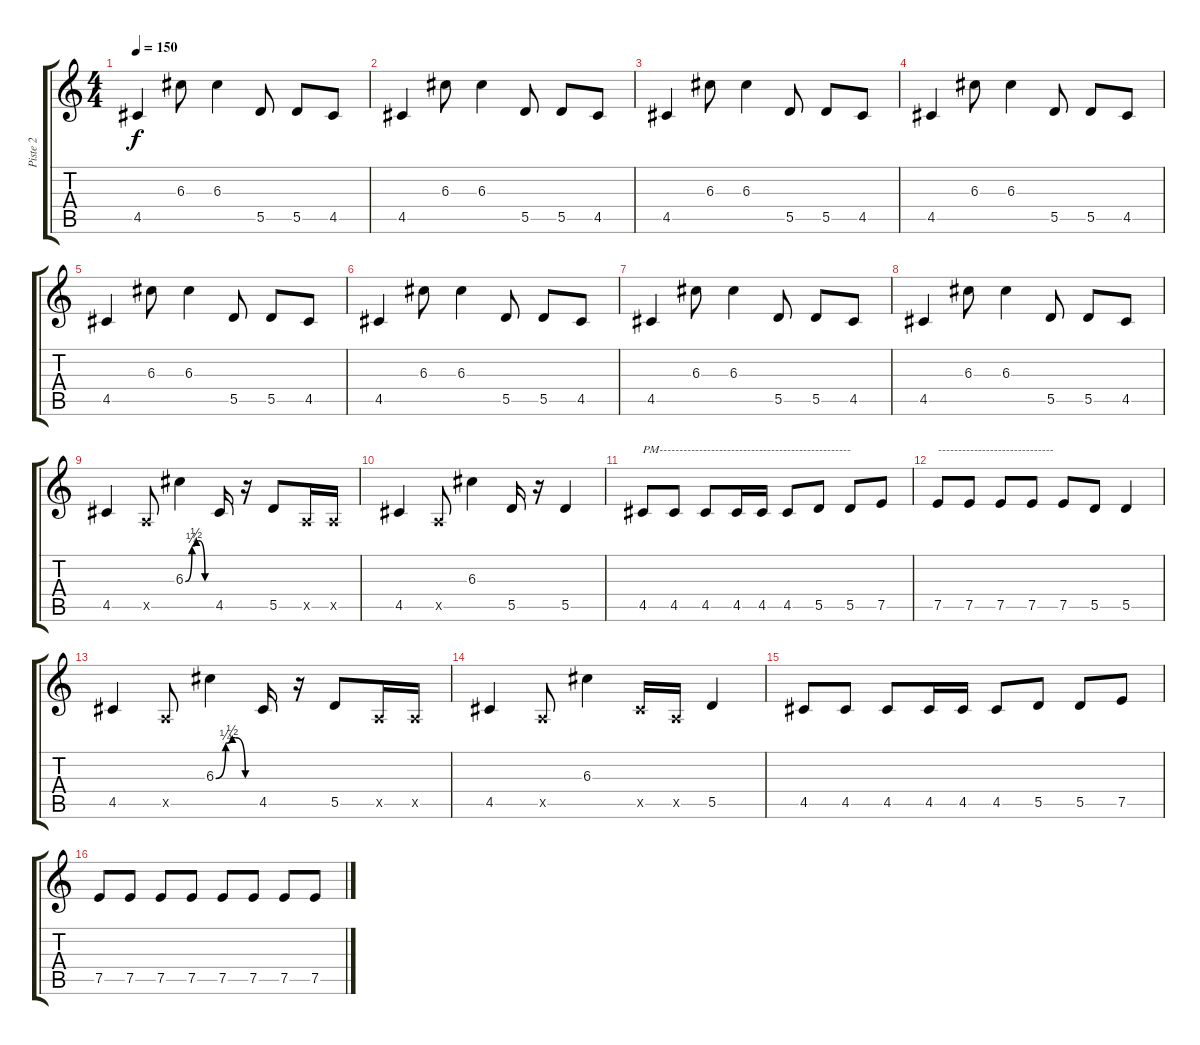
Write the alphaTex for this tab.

\track ("Piste 2" "Piste 2") {instrument overdrivenguitar}
\staff {score tabs}
\tuning (E4 B3 G3 D3 A2 E2) {hide}
\ts (4 4)
\tempo 150
\clef g2
\ks c
4.5.4{dy f instrument overdrivenguitar} 6.3.8 6.3.4 5.5.8 5.5.8 4.5.8 |
4.5.4 6.3.8 6.3.4 5.5.8 5.5.8 4.5.8 |
4.5.4 6.3.8 6.3.4 5.5.8 5.5.8 4.5.8 |
4.5.4 6.3.8 6.3.4 5.5.8 5.5.8 4.5.8 |
4.5.4 6.3.8 6.3.4 5.5.8 5.5.8 4.5.8 |
4.5.4 6.3.8 6.3.4 5.5.8 5.5.8 4.5.8 |
4.5.4 6.3.8 6.3.4 5.5.8 5.5.8 4.5.8 |
4.5.4 6.3.8 6.3.4 5.5.8 5.5.8 4.5.8 |
4.5.4 0.5{x}.8 6.3{be (custom 0 0 15 1 25 2 30 2 45 0 60 0)}.4 4.5.16 r.16 5.5.8 0.5{x}.16 0.5{x}.16 |
4.5.4 0.5{x}.8 6.3.4 5.5.16 r.16 5.5.4 |
4.5.8{txt "PM------------------------------------------------"} 4.5.8 4.5.8 4.5.16 4.5.16 4.5.8 5.5.8 5.5.8 7.5.8 |
7.5.8{txt "-----------------------------"} 7.5.8 7.5.8 7.5.8 7.5.8 5.5.8 5.5.4 |
4.5.4 0.5{x}.8 6.3{be (custom 0 0 15 1 25 2 30 2 45 0 60 0)}.4 4.5.16 r.16 5.5.8 0.5{x}.16 0.5{x}.16 |
4.5.4 0.5{x}.8 6.3.4 4.5{x}.16 0.5{x}.16 5.5.4 |
4.5.8 4.5.8 4.5.8 4.5.16 4.5.16 4.5.8 5.5.8 5.5.8 7.5.8 |
7.5.8 7.5.8 7.5.8 7.5.8 7.5.8 7.5.8 7.5.8 7.5.8
